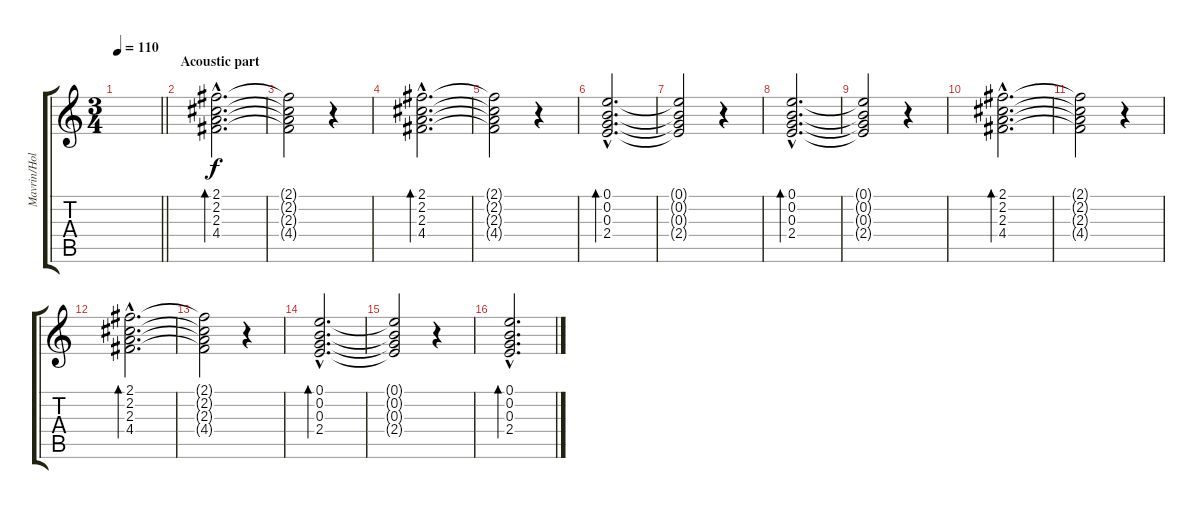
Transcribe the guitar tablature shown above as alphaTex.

\track ("Mavrin/Holstinin" "Mavrin/Hol") {instrument electricguitarclean}
\staff {score tabs}
\tuning (E4 B3 G3 D3 A2 E2) {hide}
\ts (3 4)
\tempo 110
\clef g2
\barLineRight lightlight
\ks c
|
\section ("" "Acoustic part")
(2.1{hac} 2.2{hac} 2.3{hac} 4.4{hac}).2{d bd 120} |
(2.1{t} 2.2{t} 2.3{t} 4.4{t}).2 r.4 |
(2.1{hac} 2.2{hac} 2.3{hac} 4.4{hac}).2{d bd 120} |
(2.1{t} 2.2{t} 2.3{t} 4.4{t}).2 r.4 |
(0.1{hac} 0.2{hac} 0.3{hac} 2.4{hac}).2{d bd 120} |
(0.1{t} 0.2{t} 0.3{t} 2.4{t}).2 r.4 |
(0.1{hac} 0.2{hac} 0.3{hac} 2.4{hac}).2{d bd 120} |
(0.1{t} 0.2{t} 0.3{t} 2.4{t}).2 r.4 |
(2.1{hac} 2.2{hac} 2.3{hac} 4.4{hac}).2{d bd 120} |
(2.1{t} 2.2{t} 2.3{t} 4.4{t}).2 r.4 |
(2.1{hac} 2.2{hac} 2.3{hac} 4.4{hac}).2{d bd 120} |
(2.1{t} 2.2{t} 2.3{t} 4.4{t}).2 r.4 |
(0.1{hac} 0.2{hac} 0.3{hac} 2.4{hac}).2{d bd 120} |
(0.1{t} 0.2{t} 0.3{t} 2.4{t}).2 r.4 |
(0.1{hac} 0.2{hac} 0.3{hac} 2.4{hac}).2{d bd 120}
